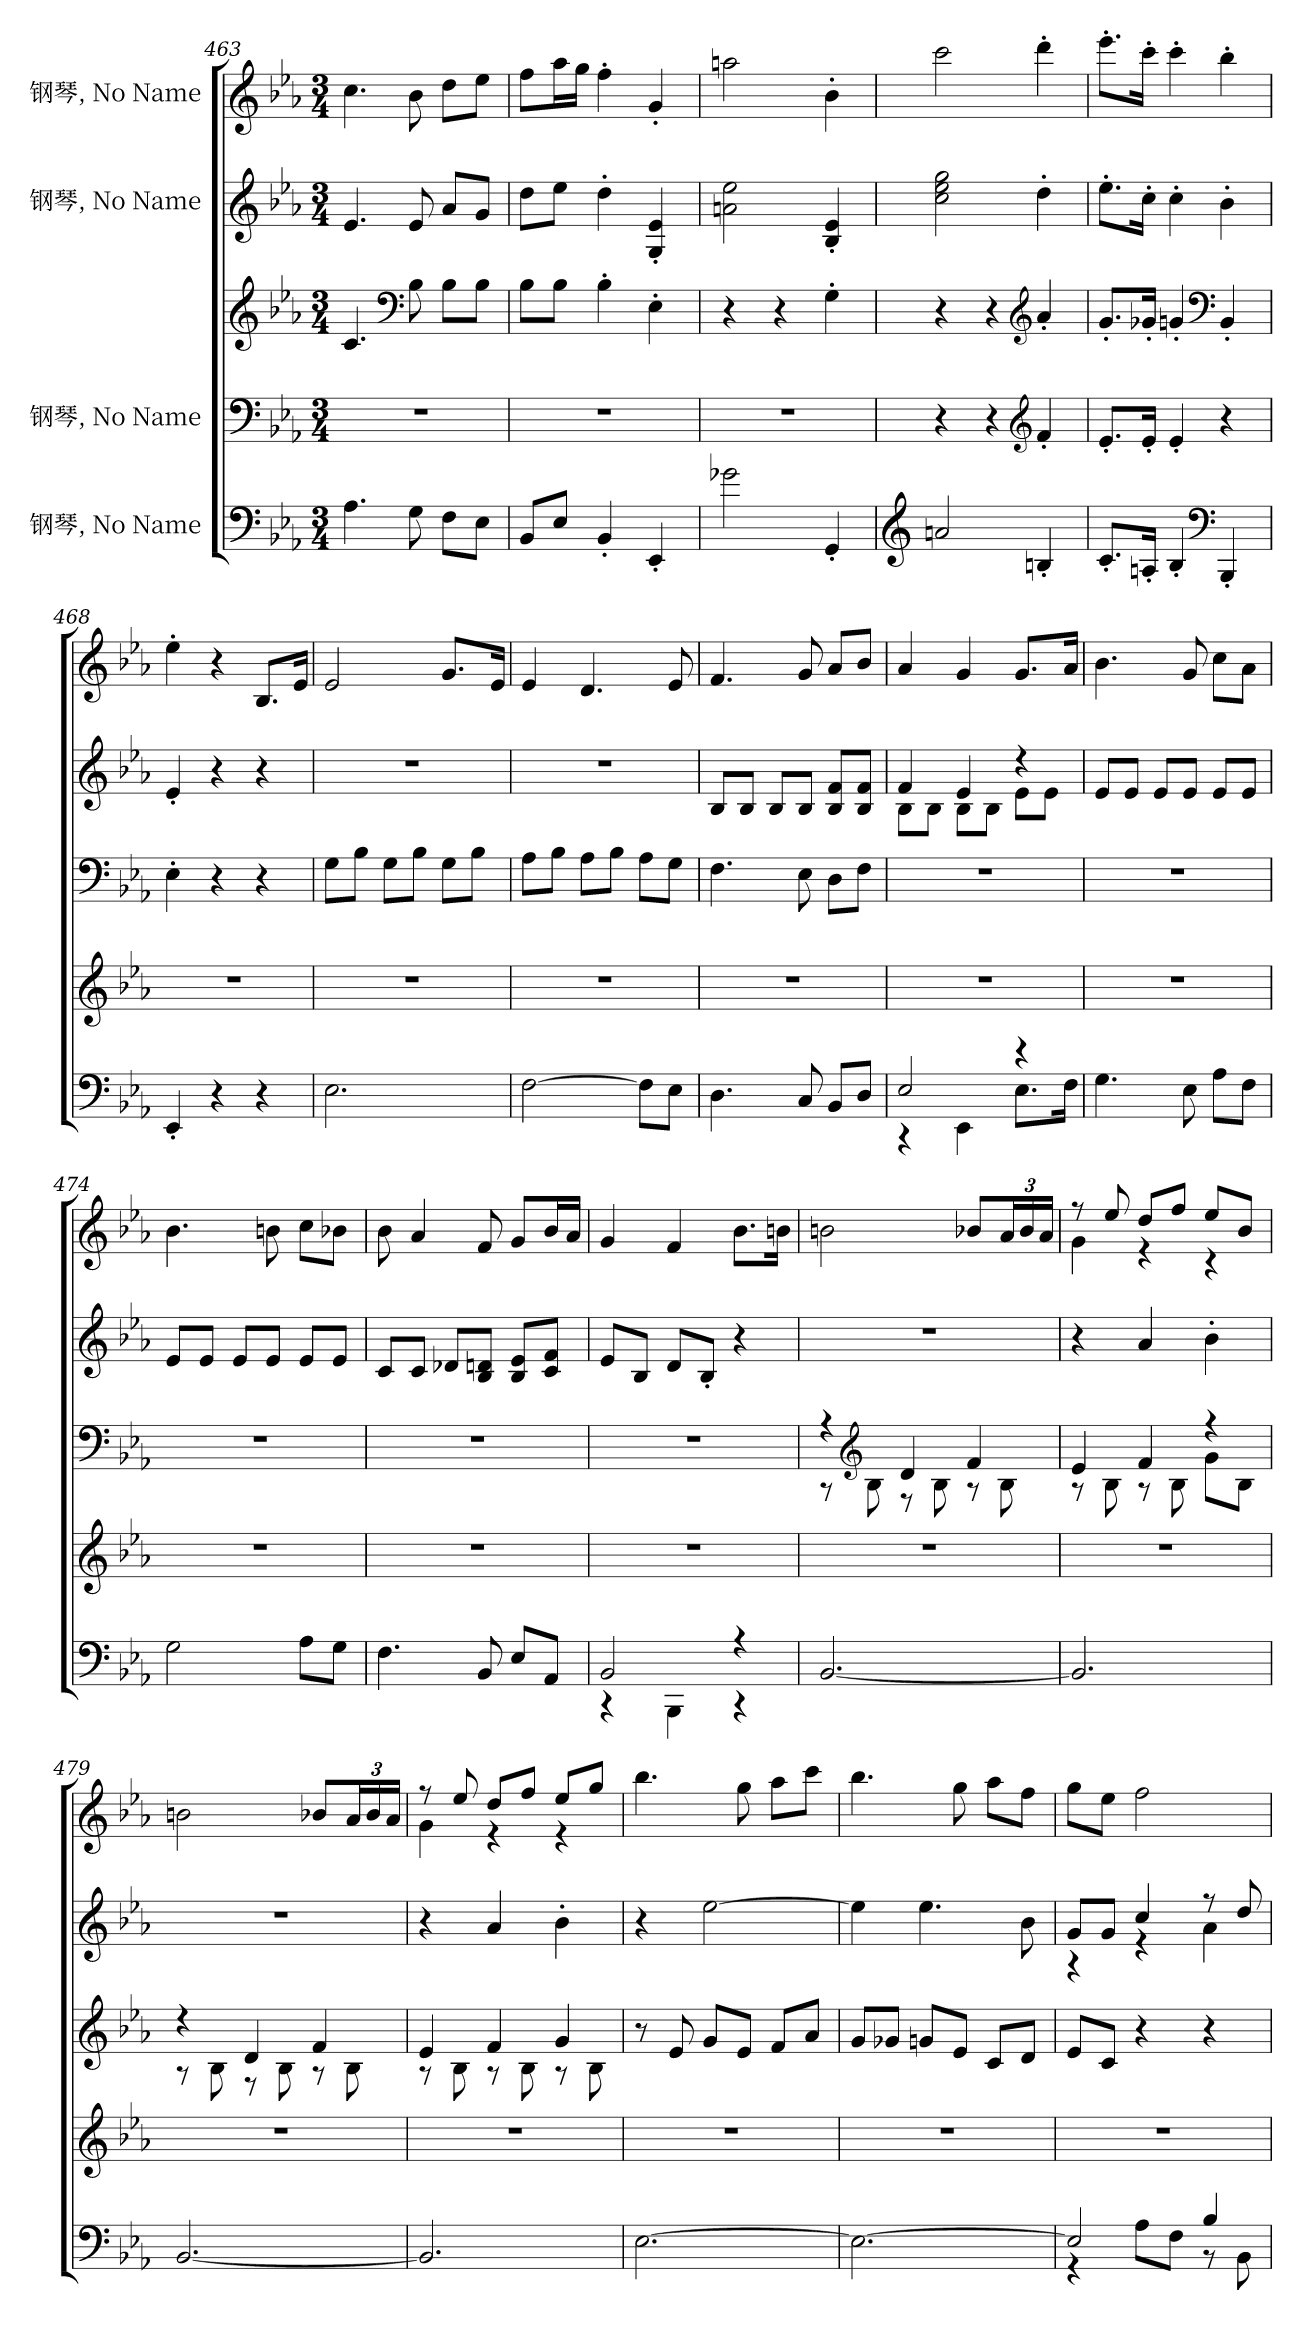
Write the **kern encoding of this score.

**kern	**kern	**kern	**kern	**kern
*part4	*part3	*part3	*part2	*part1
*staff5	*staff4	*staff3	*staff2	*staff1
*I"钢琴, No Name	*I"钢琴, No Name	*	*I"钢琴, No Name	*I"钢琴, No Name
*clefF4	*clefF4	*clefG2	*clefG2	*clefG2
*k[b-e-a-]	*k[b-e-a-]	*k[b-e-a-]	*k[b-e-a-]	*k[b-e-a-]
*M3/4	*M3/4	*M3/4	*M3/4	*M3/4
*MM118	*MM118	*MM118	*MM118	*MM118
=463	=463	=463	=463	=463
4.A-\	2.r	4.c/	4.e-/	4.cc\
*	*	*clefF4	*	*
8G\	.	8B-\	8e-/	8b-\
8F\L	.	8B-\L	8a-/L	8dd\L
8E-\J	.	8B-\J	8g/J	8ee-\J
=464	=464	=464	=464	=464
8BB-/L	2.r	8B-\L	8dd\L	8ff\L
8E-/J	.	8B-\J	8ee-\J	16aa-\L
*	*	*	*	*MM114
.	.	.	.	16gg\JJ
4BB-'/	.	4B-'\	4dd'\	4ff'\
*	*	*	*	*MM118
4EE-'/	.	4E-'\	4G/' 4e-/'	4g'/
!!LO:LB:g=z
=465	=465	=465	=465	=465
*	*	*	*	*MM118
2g-X\	2.r	4r	2an\ 2ee-\	2aan\
.	.	4r	.	.
4GG'/	.	4G'\	4B-/' 4e-/'	4b-'\
=466	=466	=466	=466	=466
*clefG2	*	*	*	*
2an/	4r	4r	2cc\ 2ee-\ 2gg\	2ccc\
.	4r	4r	.	.
*	*clefG2	*clefG2	*	*
*	*	*	*	*MM118
4Bn'/	4f'/	4a-'/	4dd'\	4ddd'\
=467	=467	=467	=467	=467
8.c'/L	8.e-'/L	8.g'/L	8.ee-'\L	8.eee-'\L
16An'/Jk	16e-'/Jk	16g-X'/Jk	16cc'\Jk	16ccc'\Jk
4B-'/	4e-'/	4gn'/	4cc'\	4ccc'\
*clefF4	*	*clefF4	*	*
*	*	*	*	*MM116
4BBB-'/	4r	4BB-'/	4b-'\	4bb-'\
=468	=468	=468	=468	=468
4EE-'/	2.r	4E-'\	4e-'/	4ee-'\
*	*	*	*	*MM74
4r	.	4r	4r	4r
*	*	*	*	*MM114
4r	.	4r	4r	8.B-/L
*	*	*	*	*MM112
.	.	.	.	16e-/Jk
=469	=469	=469	=469	=469
*	*	*	*	*MM118
2.E-\	2.r	8G\L	2.r	2e-/
.	.	8B-\J	.	.
.	.	8G\L	.	.
.	.	8B-\J	.	.
.	.	8G\L	.	8.g/L
.	.	8B-\J	.	.
*	*	*	*	*MM116
.	.	.	.	16e-/Jk
=470	=470	=470	=470	=470
*	*	*	*	*MM118
[2F\	2.r	8A-\L	2.r	4e-/
.	.	8B-\J	.	.
.	.	8A-\L	.	4.d/
.	.	8B-\J	.	.
8F\L]	.	8A-\L	.	.
*	*	*	*	*MM116
8E-\J	.	8G\J	.	8e-/
!!LO:PB:g=z
=471	=471	=471	=471	=471
*	*	*	*	*MM118
4.D\	2.r	4.F\	8B-/L	4.f/
.	.	.	8B-/J	.
.	.	.	8B-/L	.
8C/	.	8E-\	8B-/J	8g/
8BB-/L	.	8D\L	8B-/ 8f/L	8a-/L
8D/J	.	8F\J	8B-/ 8f/J	8b-/J
=472	=472	=472	=472	=472
*^	*	*	*^	*
2E-/	4r	2.r	2.r	4f/	8B-\L	4a-/
.	.	.	.	.	8B-\J	.
.	4EE-\	.	.	4e-/	8B-\L	4g/
.	.	.	.	.	8B-\J	.
*	*	*	*	*	*	*MM118
4r	8.E-\L	.	.	4r	8e-\L	8.g/L
.	.	.	.	.	8e-\J	.
*	*	*	*	*	*	*MM116
.	16F\Jk	.	.	.	.	16a-/Jk
*v	*v	*	*	*v	*v	*
=473	=473	=473	=473	=473
*	*	*	*	*MM118
4.G\	2.r	2.r	8e-/L	4.b-\
.	.	.	8e-/J	.
.	.	.	8e-/L	.
8E-\	.	.	8e-/J	8g/
8A-\L	.	.	8e-/L	8cc\L
8F\J	.	.	8e-/J	8a-\J
=474	=474	=474	=474	=474
*	*	*	*	*MM118
2G\	2.r	2.r	8e-/L	4.b-\
.	.	.	8e-/J	.
.	.	.	8e-/L	.
.	.	.	8e-/J	8bn\
8A-\L	.	.	8e-/L	8cc\L
8G\J	.	.	8e-/J	8b-X\J
!!LO:LB:g=z
=475	=475	=475	=475	=475
4.F\	2.r	2.r	8c/L	8b-\
.	.	.	8c/J	4a-/
.	.	.	8d-X/L	.
8BB-/	.	.	8B-/ 8dn/J	8f/
8E-/L	.	.	8B-/ 8e-/L	8g/L
8AA-/J	.	.	8c/ 8f/J	16b-/L
*	*	*	*	*MM114
.	.	.	.	16a-/JJ
=476	=476	=476	=476	=476
*^	*	*	*	*
2BB-/	4r	2.r	2.r	8e-/L	4g/
.	.	.	.	8B-/J	.
.	4BBB-\	.	.	8d/L	4f/
.	.	.	.	8B-'/J	.
*	*	*	*	*	*MM114
4r	4r	.	.	4r	8.b-\L
.	.	.	.	.	16bn\Jk
*v	*v	*	*	*	*
=477	=477	=477	=477	=477
*	*	*	*	*MM118
*	*	*^	*	*
[2.BB-/	2.r	4r	8r	2.r	2bn\
*	*	*clefG2	*	*	*
.	.	.	8B-\	.	.
.	.	4d/	8r	.	.
.	.	.	8B-\	.	.
.	.	4f/	8r	.	8b-X/L
*	*	*	*	*	*Xbrackettup
.	.	.	8B-\	.	24a-/L
.	.	.	.	.	24b-/
.	.	.	.	.	24a-/JJ
=478	=478	=478	=478	=478	=478
*	*	*	*	*	*^
2.BB-/]	2.r	4e-/	8r	4r	8r	4g\
.	.	.	8B-\	.	8ee-/	.
.	.	4f/	8r	4a-/	8dd/L	4r
.	.	.	8B-\	.	8ff/J	.
*	*	*	*	*	*MM118	*
.	.	4r	8g\L	4b-'\	8ee-/L	4r
.	.	.	8B-\J	.	8b-/J	.
*	*	*	*	*	*v	*v
!!LO:PB:g=z
=479	=479	=479	=479	=479	=479
*	*	*	*	*	*MM118
[2.BB-/	2.r	4r	8r	2.r	2bn\
.	.	.	8B-\	.	.
.	.	4d/	8r	.	.
.	.	.	8B-\	.	.
.	.	4f/	8r	.	8b-X/L
.	.	.	8B-\	.	24a-/L
.	.	.	.	.	24b-/
.	.	.	.	.	24a-/JJ
=480	=480	=480	=480	=480	=480
*	*	*	*	*	*^
2.BB-/]	2.r	4e-/	8r	4r	8r	4g\
.	.	.	8B-\	.	8ee-/	.
.	.	4f/	8r	4a-/	8dd/L	4r
.	.	.	8B-\	.	8ff/J	.
*	*	*	*	*	*MM118	*
.	.	4g/	8r	4b-'\	8ee-/L	4r
.	.	.	8B-\	.	8gg/J	.
*	*	*v	*v	*	*v	*v
=481	=481	=481	=481	=481
*	*	*	*	*MM118
[2.E-\	2.r	8r	4r	4.bb-\
.	.	8e-/	.	.
.	.	8g/L	[2ee-\	.
.	.	8e-/J	.	8gg\
.	.	8f/L	.	8aa-\L
.	.	8a-/J	.	8ccc\J
=482	=482	=482	=482	=482
*	*	*	*	*MM118
2.E-\_	2.r	8g/L	4ee-\]	4.bb-\
.	.	8g-X/J	.	.
.	.	8gn/L	4.ee-\	.
.	.	8e-/J	.	8gg\
.	.	8c/L	.	8aa-\L
.	.	8d/J	8b-\	8ff\J
=483	=483	=483	=483	=483
*	*	*	*	*MM118
*^	*	*	*^	*
2E-/]	4r	2.r	8e-/L	8g/L	4r	8gg\L
.	.	.	8c/J	8g/J	.	8ee-\J
.	8A-\L	.	4r	4cc/	4r	2ff\
.	8F\J	.	.	.	.	.
4B-/	8r	.	4r	8r	4a-\	.
.	8BB-\	.	.	8dd/	.	.
*v	*v	*	*	*v	*v	*
=	=	=	=	=
*-	*-	*-	*-	*-
